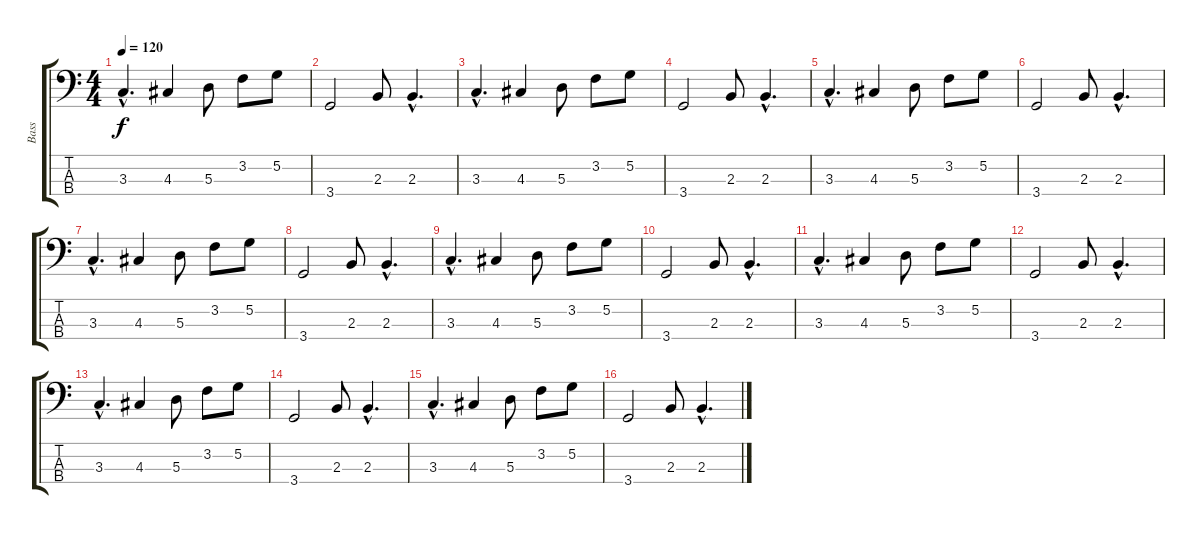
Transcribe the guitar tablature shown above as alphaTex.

\track ("Bass" "Bass") {instrument electricbassfinger}
\staff {score tabs}
\tuning (G2 D2 A1 E1) {hide}
\ts (4 4)
\tempo 120
\clef f4
\ks c
3.3{hac}.4{d dy f} 4.3.4 5.3.8 3.2.8 5.2.8 |
3.4.2 2.3.8 2.3{hac}.4{d} |
3.3{hac}.4{d} 4.3.4 5.3.8 3.2.8 5.2.8 |
3.4.2 2.3.8 2.3{hac}.4{d} |
3.3{hac}.4{d} 4.3.4 5.3.8 3.2.8 5.2.8 |
3.4.2 2.3.8 2.3{hac}.4{d} |
3.3{hac}.4{d} 4.3.4 5.3.8 3.2.8 5.2.8 |
3.4.2 2.3.8 2.3{hac}.4{d} |
3.3{hac}.4{d} 4.3.4 5.3.8 3.2.8 5.2.8 |
3.4.2 2.3.8 2.3{hac}.4{d} |
3.3{hac}.4{d} 4.3.4 5.3.8 3.2.8 5.2.8 |
3.4.2 2.3.8 2.3{hac}.4{d} |
3.3{hac}.4{d} 4.3.4 5.3.8 3.2.8 5.2.8 |
3.4.2 2.3.8 2.3{hac}.4{d} |
3.3{hac}.4{d} 4.3.4 5.3.8 3.2.8 5.2.8 |
3.4.2 2.3.8 2.3{hac}.4{d}
